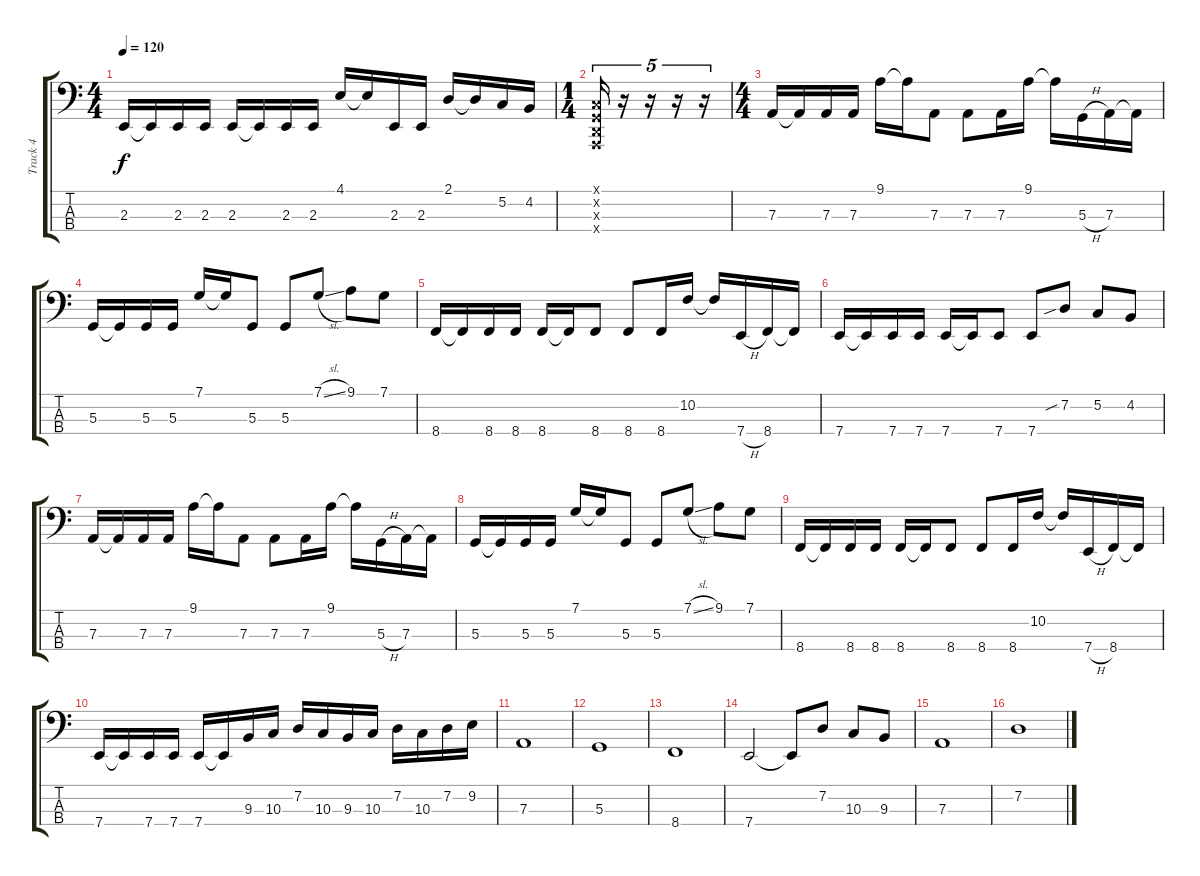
\track ("Track 4" "Track 4") {instrument electricbasspick}
\staff {score tabs}
\tuning (C2 G1 D1 A0) {hide}
\ts (4 4)
\tempo 120
\clef f4
\ks c
2.3.16{dy f} 2.3{t}.16 2.3.16 2.3.16 2.3.16 2.3{t}.16 2.3.16 2.3.16 4.1.16 4.1{t}.16 2.3.16 2.3.16 2.1.16 2.1{t}.16 5.2.16 4.2.16 |
\ts (1 4)
(0.1{x} 0.2{x} 0.3{x} 0.4{x}).16{tu (5 4)} r.16{tu (5 4)} r.16{tu (5 4)} r.16{tu (5 4)} r.16{tu (5 4)} |
\ts (4 4)
7.3.16 7.3{t}.16 7.3.16 7.3.16 9.1.16 9.1{t}.16 7.3.8 7.3.8 7.3.16 9.1.16 9.1{t}.16 5.3{h}.16 7.3.16 7.3{t}.16 |
5.3.16 5.3{t}.16 5.3.16 5.3.16 7.1.16 7.1{t}.16 5.3.8 5.3.8 7.1{sl}.8 9.1.8 7.1.8 |
8.4.16 8.4{t}.16 8.4.16 8.4.16 8.4.16 8.4{t}.16 8.4.8 8.4.8 8.4.16 10.2.16 10.2{t}.16 7.4{h}.16 8.4.16 8.4{t}.16 |
7.4.16 7.4{t}.16 7.4.16 7.4.16 7.4.16 7.4{t}.16 7.4.8 7.4.8 7.2{sib}.8 5.2.8 4.2.8 |
7.3.16 7.3{t}.16 7.3.16 7.3.16 9.1.16 9.1{t}.16 7.3.8 7.3.8 7.3.16 9.1.16 9.1{t}.16 5.3{h}.16 7.3.16 7.3{t}.16 |
5.3.16 5.3{t}.16 5.3.16 5.3.16 7.1.16 7.1{t}.16 5.3.8 5.3.8 7.1{sl}.8 9.1.8 7.1.8 |
8.4.16 8.4{t}.16 8.4.16 8.4.16 8.4.16 8.4{t}.16 8.4.8 8.4.8 8.4.16 10.2.16 10.2{t}.16 7.4{h}.16 8.4.16 8.4{t}.16 |
7.4.16 7.4{t}.16 7.4.16 7.4.16 7.4.16 7.4{t}.16 9.3.16 10.3.16 7.2.16 10.3.16 9.3.16 10.3.16 7.2.16 10.3.16 7.2.16 9.2.16 |
7.3.1 |
5.3.1 |
8.4.1 |
7.4.2 7.4{t}.8 7.2.8 10.3.8 9.3.8 |
7.3.1 |
7.2.1
